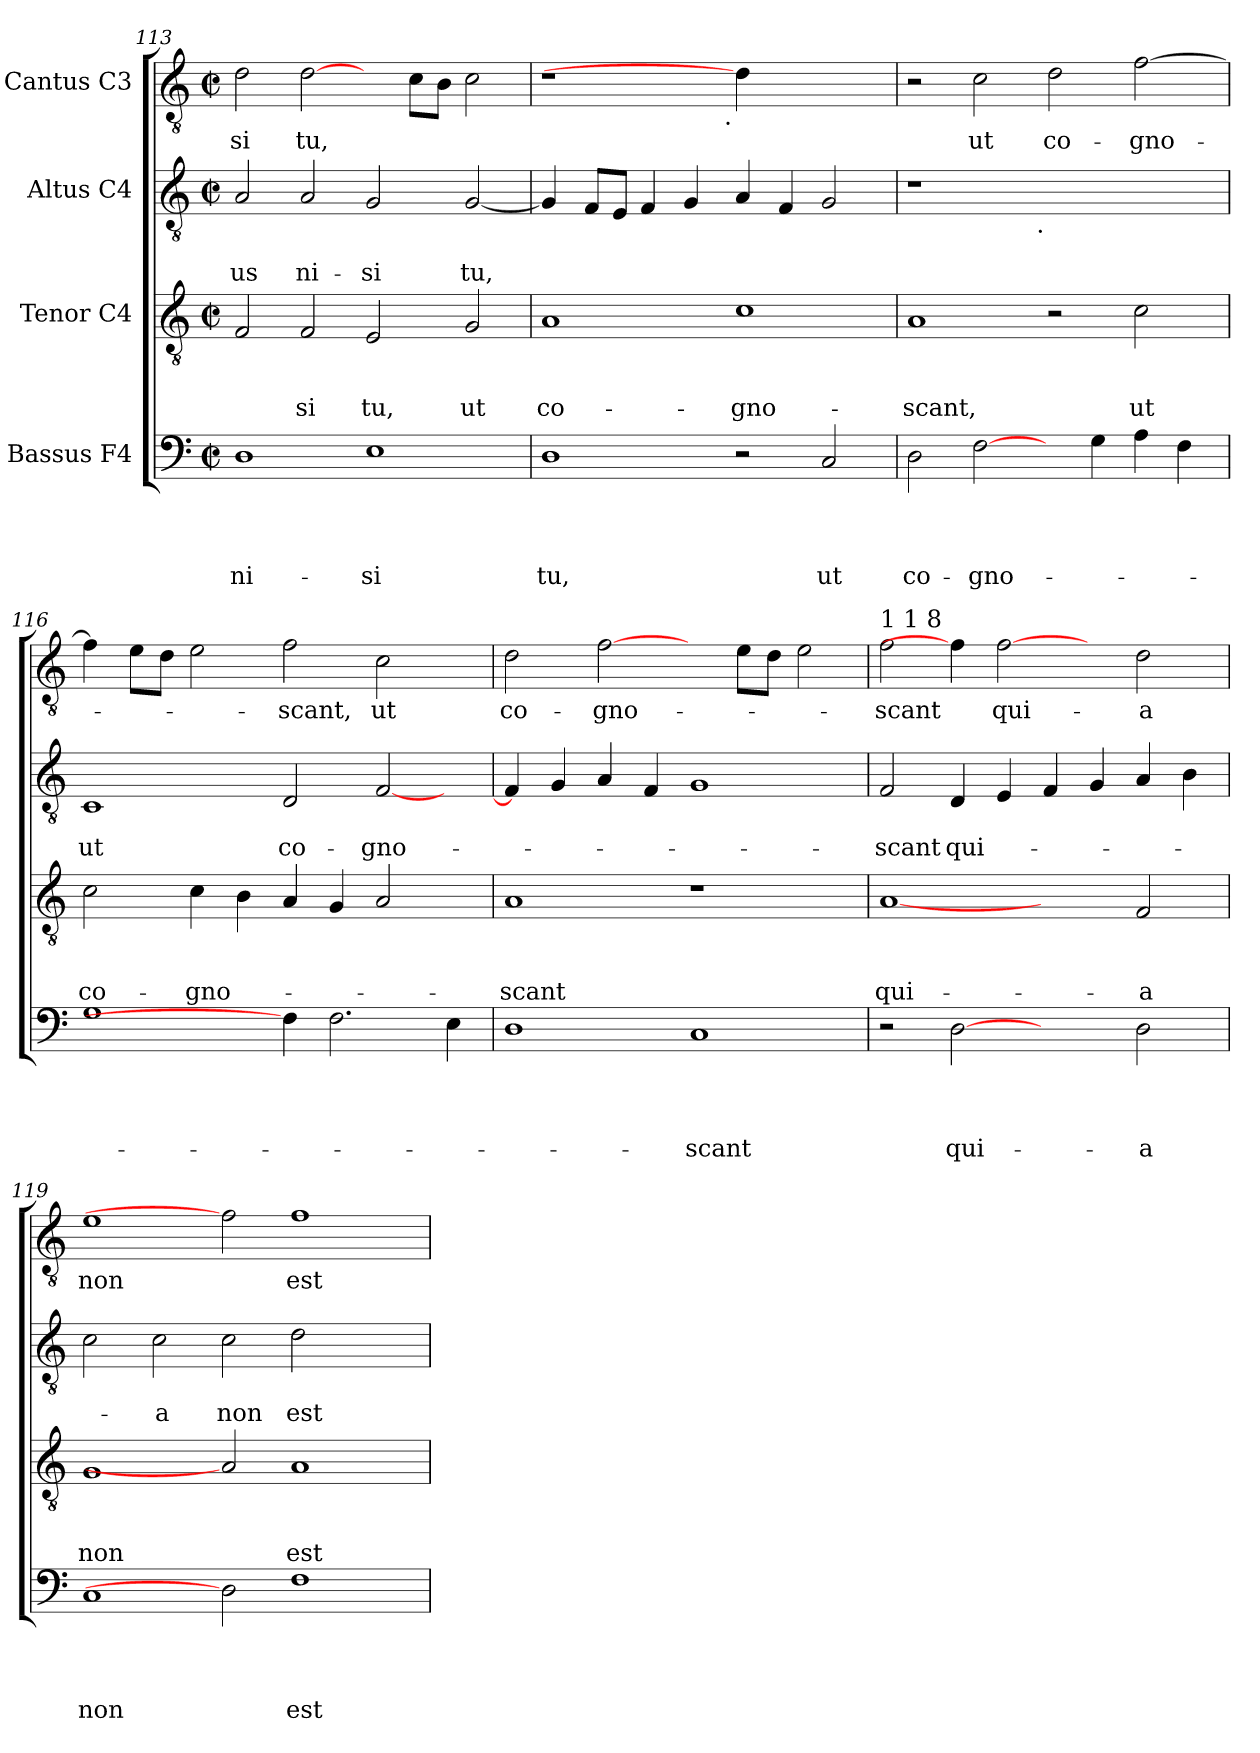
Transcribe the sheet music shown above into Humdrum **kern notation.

**kern	**text	**text	**text	**text	**kern	**text	**text	**text	**kern	**text	**text	**kern	**text
*part4	*part4	*part4	*part4	*part4	*part3	*part3	*part3	*part3	*part2	*part2	*part2	*part1	*part1
*staff4	*staff4	*staff4	*staff4	*staff4	*staff3	*staff3	*staff3	*staff3	*staff2	*staff2	*staff2	*staff1	*staff1
*I"Bassus F4	*	*	*	*	*I"Tenor C4	*	*	*	*I"Altus C4	*	*	*I"Cantus C3	*
*clefF4	*	*	*	*	*clefGv2	*	*	*	*clefGv2	*	*	*clefGv2	*
*k[]	*	*	*	*	*k[]	*	*	*	*k[]	*	*	*k[]	*
*C:	*	*	*	*	*C:	*	*	*	*C:	*	*	*C:	*
*M2/2	*	*	*	*	*M2/2	*	*	*	*M2/2	*	*	*M2/2	*
*met(c|)	*	*	*	*	*met(c|)	*	*	*	*met(c|)	*	*	*met(c|)	*
=113	=113	=113	=113	=113	=113	=113	=113	=113	=113	=113	=113	=113	=113
!	!	!	!	!LO:LY:b	!	!	!	!	!	!	!LO:LY:b	!	!LO:LY:b
1D	.	.	.	ni-	2F/	.	.	.	2A/	.	-us	2d\	-si
!	!	!	!	!	!	!	!	!LO:LY:b	!	!	!LO:LY:b	!	!LO:LY:b
.	.	.	.	.	2F/	.	.	-si	2A/	.	ni-	[2d\	tu,
!	!	!	!	!LO:LY:b	!	!	!	!LO:LY:b	!	!	!LO:LY:b	!	!
1E	.	.	.	-si	2E/	.	.	tu,	2G/	.	-si	4ryy	.
.	.	.	.	.	.	.	.	.	.	.	.	8c\L	.
.	.	.	.	.	.	.	.	.	.	.	.	8B\J	.
!	!	!	!	!	!	!	!	!LO:LY:b	!	!	!LO:LY:b	!	!
.	.	.	.	.	2G/	.	.	ut	[<2G/	.	tu,	2c\	.
=114	=114	=114	=114	=114	=114	=114	=114	=114	=114	=114	=114	=114	=114
!	!	!	!	!LO:LY:b	!	!	!	!LO:LY:b	!	!	!	!	!
*	*	*	*	*	*	*	*	*	*	*	*	*^	*
1D	.	.	.	tu,	1A	.	.	co-	4G/]	.	.	1r	2ryy	.
.	.	.	.	.	.	.	.	.	8F/L	.	.	.	.	.
.	.	.	.	.	.	.	.	.	8E/J	.	.	.	.	.
.	.	.	.	.	.	.	.	.	4F/	.	.	.	4...ryy	.
.	.	.	.	.	.	.	.	.	4G/	.	.	.	.	.
!	!	!	!	!	!	!	!	!	!	!	!	!	!LO:TX:b:t=.	!
.	.	.	.	.	.	.	.	.	.	.	.	.	1ryy	.
!	!	!	!	!	!	!	!	!LO:LY:b	!	!	!	!	!	!
2r	.	.	.	.	1c	.	.	-gno-	4A/	.	.	4d\]	.	.
.	.	.	.	.	.	.	.	.	4F/	.	.	2.ryy	.	.
!	!	!	!	!LO:LY:b	!	!	!	!	!	!	!	!	!	!
2C/	.	.	.	ut	.	.	.	.	2G/	.	.	.	.	.
.	.	.	.	.	.	.	.	.	.	.	.	.	32ryy	.
=115	=115	=115	=115	=115	=115	=115	=115	=115	=115	=115	=115	=115	=115	=115
!	!	!	!	!LO:LY:b	!	!	!	!LO:LY:b	!	!	!	!	!	!
*	*	*	*	*	*	*	*	*	*^	*	*	*v	*v	*
2D\	.	.	.	co-	1A	.	.	-scant,	1r	2ryy	.	.	2r	.
!	!	!	!	!LO:LY:b	!	!	!	!	!	!	!	!	!	!LO:LY:b
[2F\	.	.	.	-gno-	.	.	.	.	.	4...ryy	.	.	2c\	ut
!	!	!	!	!	!	!	!	!	!	!LO:TX:b:t=.	!	!	!	!
.	.	.	.	.	.	.	.	.	.	1ryy	.	.	.	.
!	!	!	!	!	!	!	!	!	!	!	!	!	!	!LO:LY:b
4ryy	.	.	.	.	2r	.	.	.	1ryy	.	.	.	2d\	co-
4G\	.	.	.	.	.	.	.	.	.	.	.	.	.	.
!	!	!	!	!	!	!	!	!LO:LY:b	!	!	!	!	!	!LO:LY:b
4A\	.	.	.	.	2c\	.	.	ut	.	.	.	.	[>2f\	-gno-
4F\	.	.	.	.	.	.	.	.	.	.	.	.	.	.
.	.	.	.	.	.	.	.	.	.	32ryy	.	.	.	.
=116	=116	=116	=116	=116	=116	=116	=116	=116	=116	=116	=116	=116	=116	=116
!	!	!	!	!	!	!	!	!LO:LY:b	!	!	!	!LO:LY:b	!	!
*	*	*	*	*	*	*	*	*	*v	*v	*	*	*	*
1G	.	.	.	.	2c\	.	.	co-	1C	.	ut	4f\]	.
.	.	.	.	.	.	.	.	.	.	.	.	8e\L	.
.	.	.	.	.	.	.	.	.	.	.	.	8d\J	.
!	!	!	!	!	!	!	!	!LO:LY:b	!	!	!	!	!
.	.	.	.	.	4c\	.	.	-gno-	.	.	.	2e\	.
.	.	.	.	.	4B\	.	.	.	.	.	.	.	.
!	!	!	!	!	!	!	!	!	!	!	!LO:LY:b	!	!LO:LY:b
4F\]	.	.	.	.	4A/	.	.	.	2D/	.	co-	2f\	-scant,
2.F\	.	.	.	.	4G/	.	.	.	.	.	.	.	.
!	!	!	!	!	!	!	!	!	!	!	!LO:LY:b	!	!LO:LY:b
.	.	.	.	.	2A/	.	.	.	[<2F/	.	-gno-	2c\	ut
4E\	.	.	.	.	4ryy	.	.	.	4ryy	.	.	4ryy	.
=117	=117	=117	=117	=117	=117	=117	=117	=117	=117	=117	=117	=117	=117
!	!	!	!	!	!	!	!	!LO:LY:b	!	!	!	!	!LO:LY:b
1D	.	.	.	.	1A	.	.	-scant	4F/]	.	.	2d\	co-
.	.	.	.	.	.	.	.	.	4G/	.	.	.	.
!	!	!	!	!	!	!	!	!	!	!	!	!	!LO:LY:b
.	.	.	.	.	.	.	.	.	4A/	.	.	[2f\	-gno-
.	.	.	.	.	.	.	.	.	4F/	.	.	.	.
!	!	!	!	!LO:LY:b	!	!	!	!	!	!	!	!	!
1C	.	.	.	-scant	1r	.	.	.	1G	.	.	4ryy	.
.	.	.	.	.	.	.	.	.	.	.	.	8e\L	.
.	.	.	.	.	.	.	.	.	.	.	.	8d\J	.
.	.	.	.	.	.	.	.	.	.	.	.	2e\	.
!!LO:PB:g=z
=118	=118	=118	=118	=118	=118	=118	=118	=118	=118	=118	=118	=118	=118
!	!	!	!	!	!	!	!	!	!	!	!	!LO:TX:a:t=1 1 8	!
!	!	!	!	!	!	!	!	!LO:LY:b	!	!	!LO:LY:b	!	!LO:LY:b
2r	.	.	.	.	[1A	.	.	qui-	2F/	.	-scant	2f\	-scant
!	!	!	!	!LO:LY:b	!	!	!	!	!	!	!LO:LY:b	!	!
[2D	.	.	.	qui-	.	.	.	.	4D/	.	qui-	4f\]	.
!	!	!	!	!	!	!	!	!	!	!	!	!	!LO:LY:b
.	.	.	.	.	.	.	.	.	4E/	.	.	[2f	qui-
2ryy	.	.	.	.	2ryy	.	.	.	4F/	.	.	.	.
.	.	.	.	.	.	.	.	.	4G/	.	.	4ryy	.
!	!	!	!	!LO:LY:b	!	!	!	!LO:LY:b	!	!	!	!	!LO:LY:b
2D\	.	.	.	-a	2F/	.	.	-a	4A/	.	.	2d\	-a
.	.	.	.	.	.	.	.	.	4B\	.	.	.	.
=119	=119	=119	=119	=119	=119	=119	=119	=119	=119	=119	=119	=119	=119
!	!	!	!	!LO:LY:b	!	!	!	!LO:LY:b	!	!	!	!	!LO:LY:b
1C	.	.	.	non	1G	.	.	non	2c\	.	.	1e	non
!	!	!	!	!	!	!	!	!	!	!	!LO:LY:b	!	!
.	.	.	.	.	.	.	.	.	2c\	.	-a	.	.
!	!	!	!	!	!	!	!	!	!	!	!LO:LY:b	!	!
2D]	.	.	.	.	2A]	.	.	.	2c\	.	non	2f]	.
!	!	!	!	!LO:LY:b	!	!	!	!LO:LY:b	!	!	!LO:LY:b	!	!LO:LY:b
1F	.	.	.	est	1A	.	.	est	2d\	.	est	1f	est
.	.	.	.	.	.	.	.	.	2ryy	.	.	.	.
=	=	=	=	=	=	=	=	=	=	=	=	=	=
*-	*-	*-	*-	*-	*-	*-	*-	*-	*-	*-	*-	*-	*-
